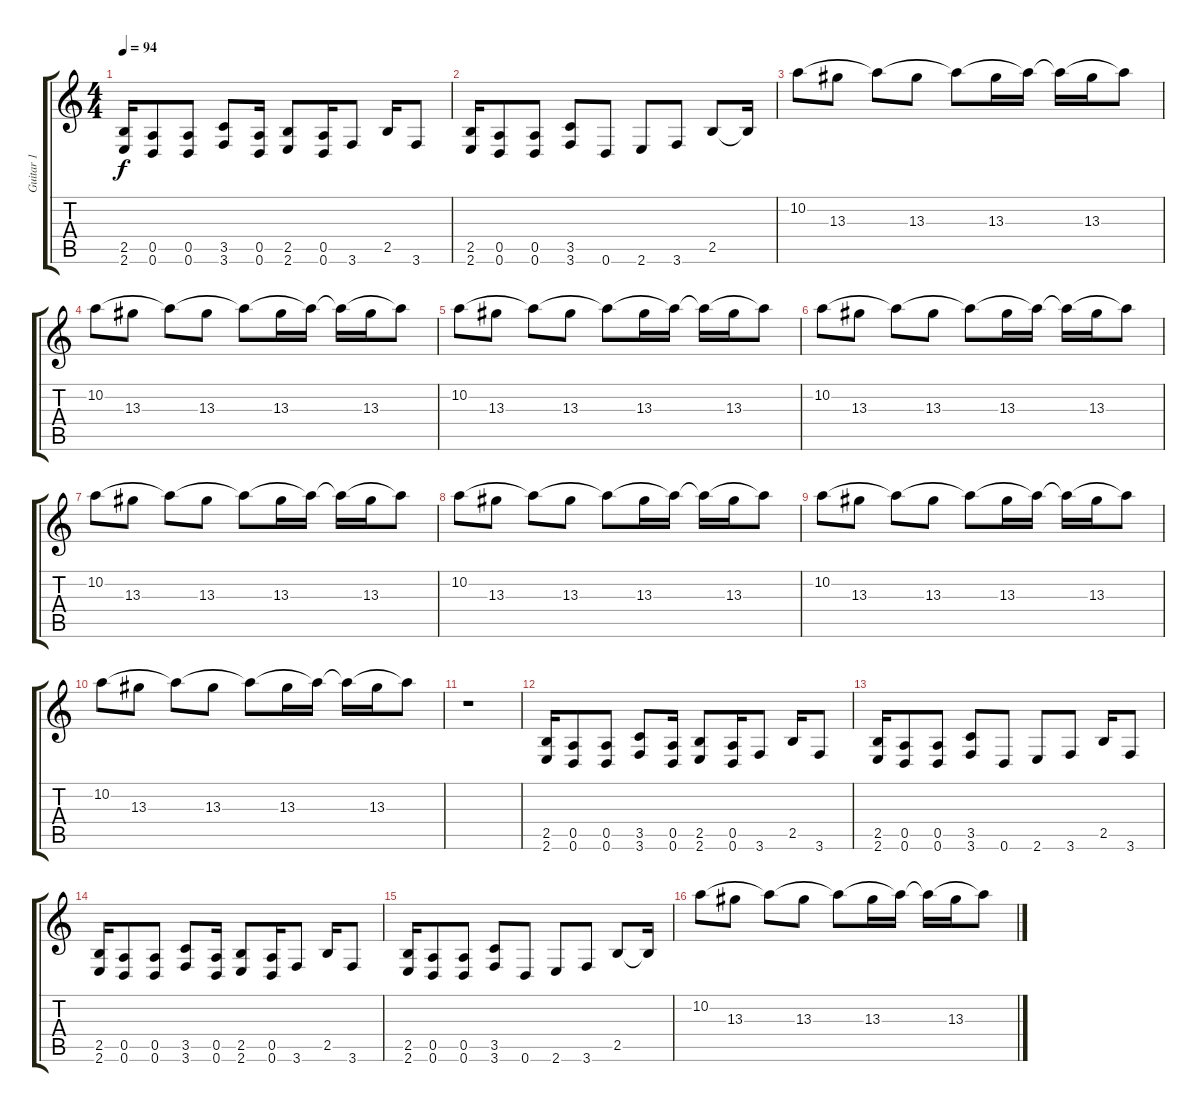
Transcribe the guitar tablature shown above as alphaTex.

\track ("Guitar 1" "Guitar 1") {instrument overdrivenguitar}
\staff {score tabs}
\tuning (E4 B3 G3 D3 A2 D2) {hide}
\ts (4 4)
\tempo 94
\clef g2
\ks c
(2.5 2.6).16{dy f} (0.5 0.6).8 (0.5 0.6).8 (3.5 3.6).8 (0.5 0.6).16 (2.5 2.6).8 (0.5 0.6).16 3.6.8 2.5.16 3.6.8 |
(2.5 2.6).16 (0.5 0.6).8 (0.5 0.6).8 (3.5 3.6).8 0.6.8 2.6.8 3.6.8 2.5.8 2.5{t}.16 |
10.2.8 13.3.8 10.2{t}.8 13.3.8 10.2{t}.8 13.3.16 10.2{t}.16 10.2{t}.16 13.3.16 10.2{t}.8 |
10.2.8 13.3.8 10.2{t}.8 13.3.8 10.2{t}.8 13.3.16 10.2{t}.16 10.2{t}.16 13.3.16 10.2{t}.8 |
10.2.8 13.3.8 10.2{t}.8 13.3.8 10.2{t}.8 13.3.16 10.2{t}.16 10.2{t}.16 13.3.16 10.2{t}.8 |
10.2.8 13.3.8 10.2{t}.8 13.3.8 10.2{t}.8 13.3.16 10.2{t}.16 10.2{t}.16 13.3.16 10.2{t}.8 |
10.2.8 13.3.8 10.2{t}.8 13.3.8 10.2{t}.8 13.3.16 10.2{t}.16 10.2{t}.16 13.3.16 10.2{t}.8 |
10.2.8 13.3.8 10.2{t}.8 13.3.8 10.2{t}.8 13.3.16 10.2{t}.16 10.2{t}.16 13.3.16 10.2{t}.8 |
10.2.8 13.3.8 10.2{t}.8 13.3.8 10.2{t}.8 13.3.16 10.2{t}.16 10.2{t}.16 13.3.16 10.2{t}.8 |
10.2.8 13.3.8 10.2{t}.8 13.3.8 10.2{t}.8 13.3.16 10.2{t}.16 10.2{t}.16 13.3.16 10.2{t}.8 |
r.1 |
(2.5 2.6).16 (0.5 0.6).8 (0.5 0.6).8 (3.5 3.6).8 (0.5 0.6).16 (2.5 2.6).8 (0.5 0.6).16 3.6.8 2.5.16 3.6.8 |
(2.5 2.6).16 (0.5 0.6).8 (0.5 0.6).8 (3.5 3.6).8 0.6.8 2.6.8 3.6.8 2.5.16 3.6.8 |
(2.5 2.6).16 (0.5 0.6).8 (0.5 0.6).8 (3.5 3.6).8 (0.5 0.6).16 (2.5 2.6).8 (0.5 0.6).16 3.6.8 2.5.16 3.6.8 |
(2.5 2.6).16 (0.5 0.6).8 (0.5 0.6).8 (3.5 3.6).8 0.6.8 2.6.8 3.6.8 2.5.8 2.5{t}.16 |
10.2.8 13.3.8 10.2{t}.8 13.3.8 10.2{t}.8 13.3.16 10.2{t}.16 10.2{t}.16 13.3.16 10.2{t}.8
